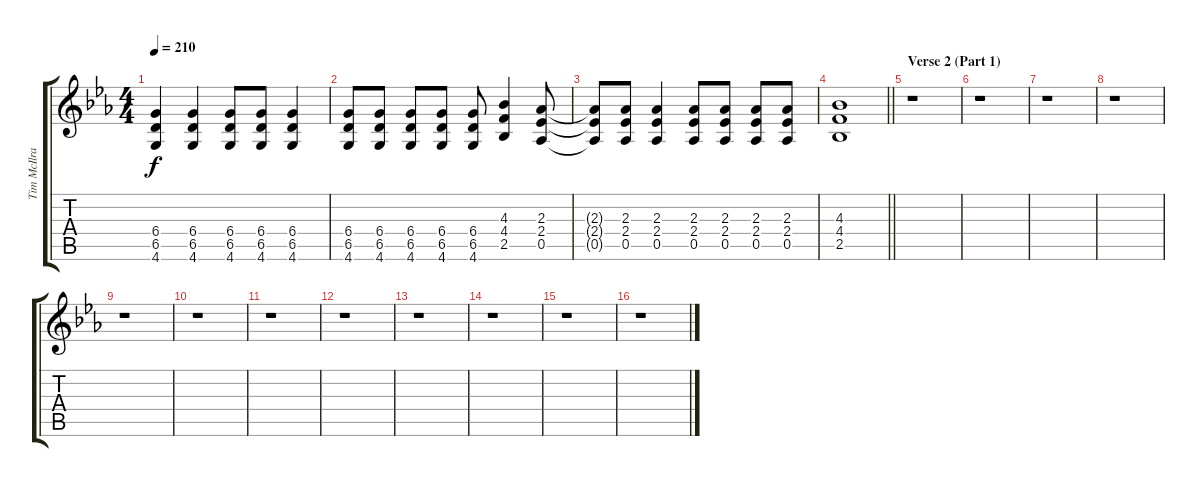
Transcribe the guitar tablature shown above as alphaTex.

\track ("Tim McIlrath" "Tim McIlra") {instrument distortionguitar}
\staff {score tabs}
\tuning (Eb4 Bb3 Gb3 Db3 Ab2 Eb2) {hide}
\ts (4 4)
\tempo 210
\clef g2
\ks eb
(6.4 6.5 4.6).4{dy f} (6.4 6.5 4.6).4 (6.4 6.5 4.6).8 (6.4 6.5 4.6).8 (6.4 6.5 4.6).4 |
(6.4 6.5 4.6).8 (6.4 6.5 4.6).8 (6.4 6.5 4.6).8 (6.4 6.5 4.6).8 (6.4 6.5 4.6).8 (4.3 4.4 2.5).4 (2.3 2.4 0.5).8 |
(2.3{t} 2.4{t} 0.5{t}).8 (2.3 2.4 0.5).8 (2.3 2.4 0.5).4 (2.3 2.4 0.5).8 (2.3 2.4 0.5).8 (2.3 2.4 0.5).8 (2.3 2.4 0.5).8 |
\barLineRight lightlight
(4.3 4.4 2.5).1 |
\section ("" "Verse 2 (Part 1)")
r.1 |
r.1 |
r.1 |
r.1 |
r.1 |
r.1 |
r.1 |
r.1 |
r.1 |
r.1 |
r.1 |
r.1
